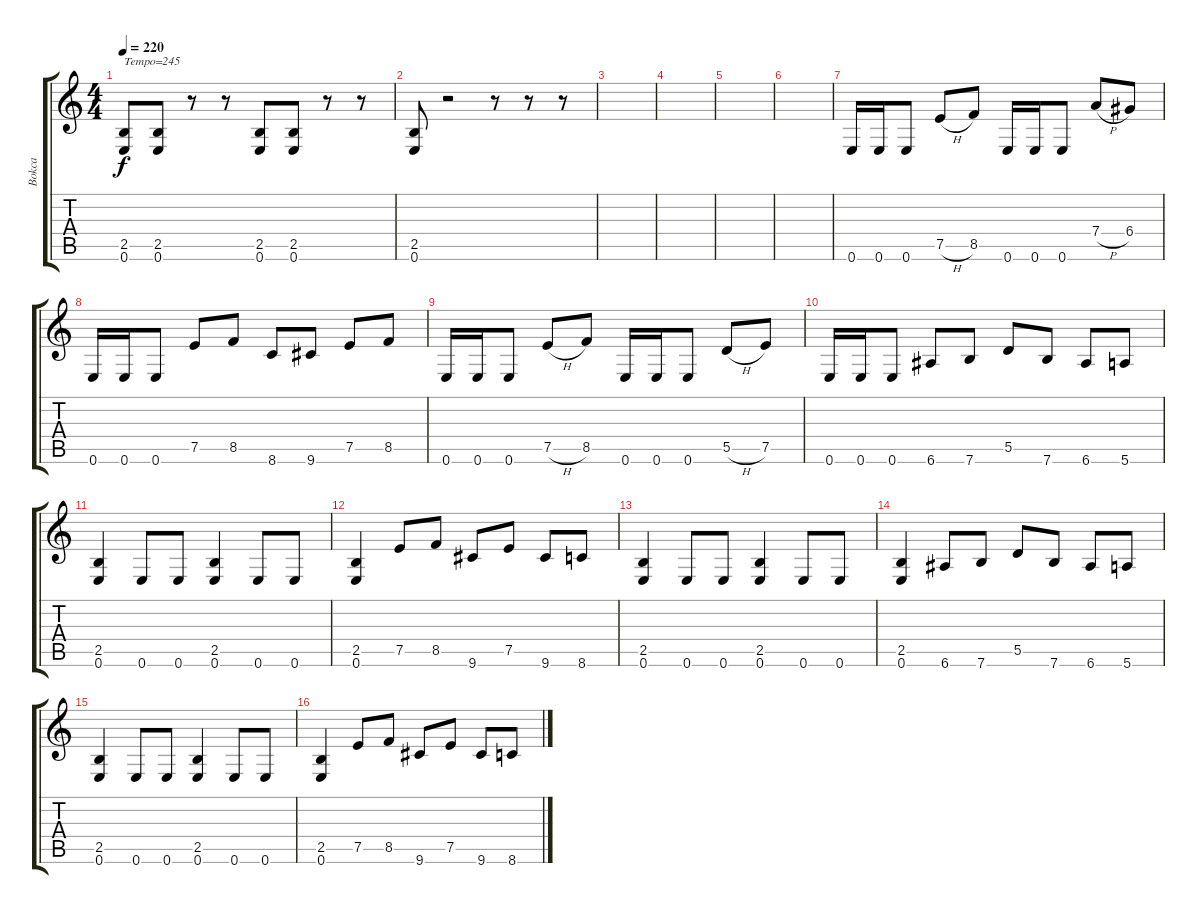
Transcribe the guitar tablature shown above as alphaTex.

\track ("Bokca" "Bokca") {instrument distortionguitar}
\staff {score tabs}
\tuning (E4 B3 G3 D3 A2 E2) {hide}
\ts (4 4)
\tempo 220
\clef g2
\ks c
(2.5 0.6).8{txt "Tempo=245" dy f instrument distortionguitar} (2.5 0.6).8 r.8 r.8 (2.5 0.6).8 (2.5 0.6).8 r.8 r.8 |
(2.5 0.6).8 r.2 r.8 r.8 r.8 |
|
|
|
|
0.6.16 0.6.16 0.6.8 7.5{h}.8 8.5.8 0.6.16 0.6.16 0.6.8 7.4{h}.8 6.4.8 |
0.6.16 0.6.16 0.6.8 7.5.8 8.5.8 8.6.8 9.6.8 7.5.8 8.5.8 |
0.6.16 0.6.16 0.6.8 7.5{h}.8 8.5.8 0.6.16 0.6.16 0.6.8 5.5{h}.8 7.5.8 |
0.6.16 0.6.16 0.6.8 6.6.8 7.6.8 5.5.8 7.6.8 6.6.8 5.6.8 |
(2.5 0.6).4 0.6.8 0.6.8 (2.5 0.6).4 0.6.8 0.6.8 |
(2.5 0.6).4 7.5.8 8.5.8 9.6.8 7.5.8 9.6.8 8.6.8 |
(2.5 0.6).4 0.6.8 0.6.8 (2.5 0.6).4 0.6.8 0.6.8 |
(2.5 0.6).4 6.6.8 7.6.8 5.5.8 7.6.8 6.6.8 5.6.8 |
(2.5 0.6).4 0.6.8 0.6.8 (2.5 0.6).4 0.6.8 0.6.8 |
(2.5 0.6).4 7.5.8 8.5.8 9.6.8 7.5.8 9.6.8 8.6.8
